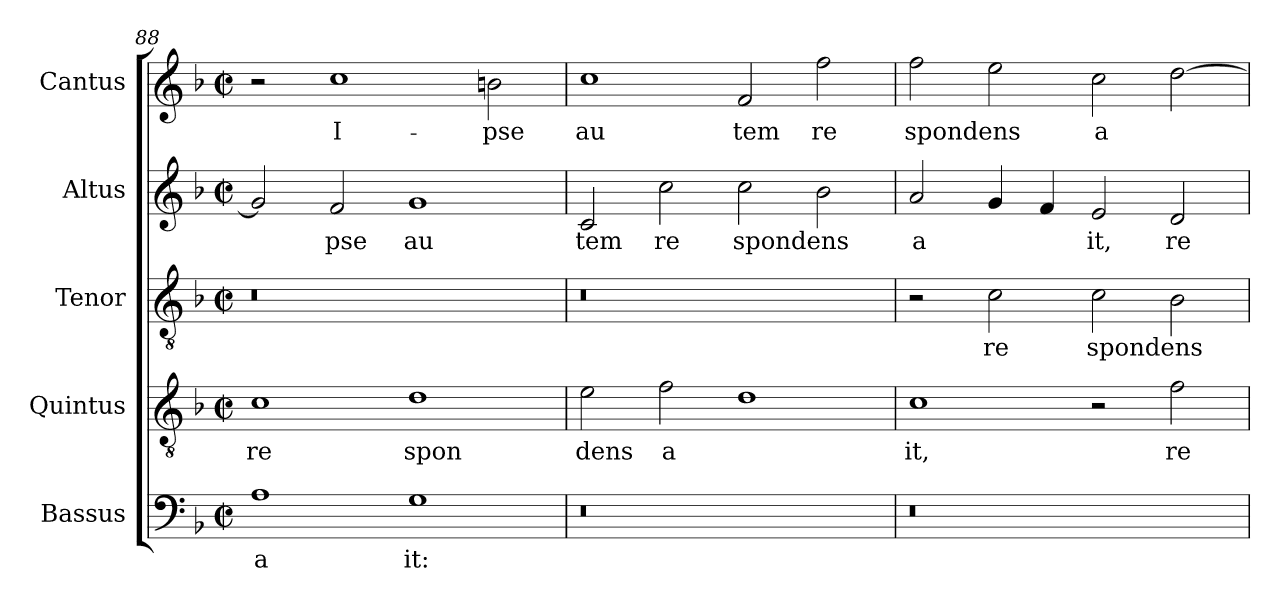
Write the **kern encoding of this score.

**kern	**text	**kern	**text	**kern	**text	**kern	**text	**kern	**text
*part5	*part5	*part4	*part4	*part3	*part3	*part2	*part2	*part1	*part1
*staff5	*staff5	*staff4	*staff4	*staff3	*staff3	*staff2	*staff2	*staff1	*staff1
*I"Bassus	*	*I"Quintus	*	*I"Tenor	*	*I"Altus	*	*I"Cantus	*
*clefF4	*	*clefGv2	*	*clefGv2	*	*clefG2	*	*clefG2	*
*k[b-]	*	*k[b-]	*	*k[b-]	*	*k[b-]	*	*k[b-]	*
*F:	*	*F:	*	*F:	*	*F:	*	*F:	*
*M2/2	*	*M2/2	*	*M2/2	*	*M2/2	*	*M2/2	*
*met(c|)	*	*met(c|)	*	*met(c|)	*	*met(c|)	*	*met(c|)	*
=88	=88	=88	=88	=88	=88	=88	=88	=88	=88
!	!LO:LY:b:cj	!	!LO:LY:b:cj	!	!	!	!	!	!
1A	a	1c	re	0r	.	2g/]	.	2r	.
!	!	!	!	!	!	!	!LO:LY:b:cj	!	!LO:LY:b:cj
.	.	.	.	.	.	2f/	pse	1cc	I-
!	!LO:LY:b:cj	!	!LO:LY:b:cj	!	!	!	!LO:LY:b:cj	!	!
1G	it:	1d	spon	.	.	1g	au	.	.
!	!	!	!	!	!	!	!	!	!LO:LY:b:cj
.	.	.	.	.	.	.	.	2b\	-pse
!!LO:LB:g=z
=89	=89	=89	=89	=89	=89	=89	=89	=89	=89
!	!	!	!LO:LY:b:cj	!	!	!	!LO:LY:b:cj	!	!LO:LY:b:cj
0r	.	2e\	dens	0r	.	2c/	tem	1cc	au
!	!	!	!LO:LY:b:cj	!	!	!	!LO:LY:b:cj	!	!
.	.	2f\	a	.	.	2cc\	re	.	.
!	!	!	!	!	!	!	!LO:LY:b	!	!LO:LY:b:cj
.	.	1d	.	.	.	2cc\	spondens	2f/	tem
!	!	!	!	!	!	!	!	!	!LO:LY:b:cj
.	.	.	.	.	.	2b-\	.	2ff\	re
=90	=90	=90	=90	=90	=90	=90	=90	=90	=90
!	!	!	!LO:LY:b:cj	!	!	!	!LO:LY:b:cj	!	!LO:LY:b
0r	.	1c	it,	2r	.	2a/	a	2ff\	spondens
!	!	!	!	!	!LO:LY:b:cj	!	!	!	!
.	.	.	.	2c\	re	4g/	.	2ee\	.
.	.	.	.	.	.	4f/	.	.	.
!	!	!	!	!	!LO:LY:b	!	!LO:LY:b:cj	!	!LO:LY:b:cj
.	.	2r	.	2c\	spondens	2e/	it,	2cc\	a
!	!	!	!LO:LY:b:cj	!	!	!	!LO:LY:b:cj	!	!
.	.	2f\	re	2B-\	.	2d/	re	[>2dd\	.
=	=	=	=	=	=	=	=	=	=
*-	*-	*-	*-	*-	*-	*-	*-	*-	*-
